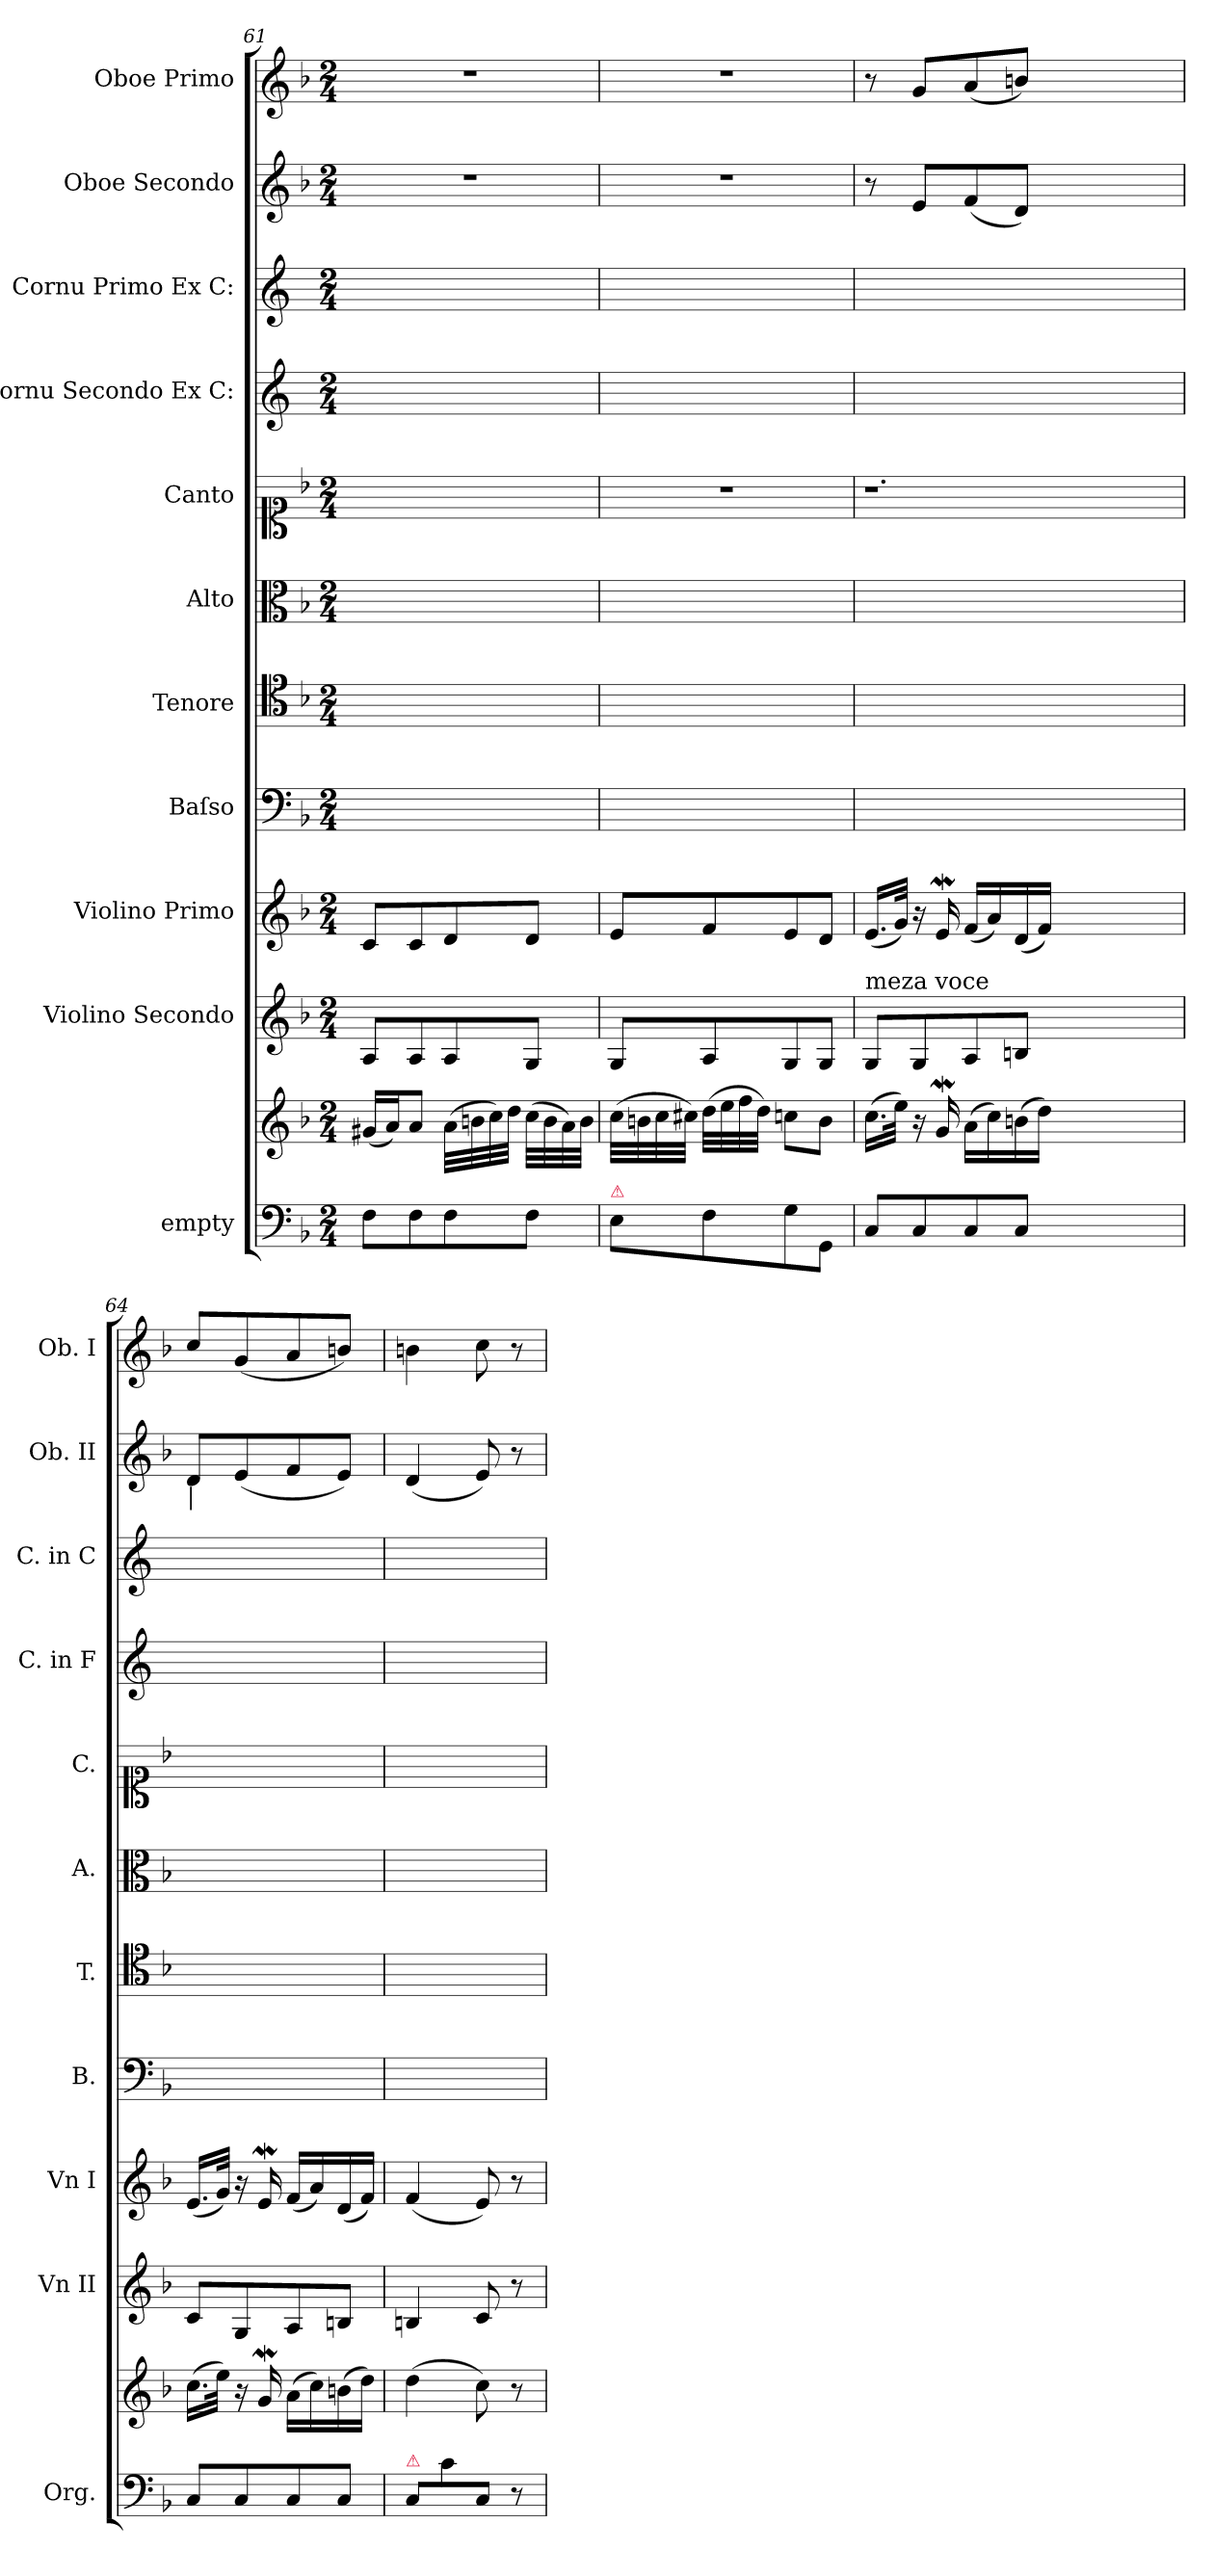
**kern	**kern	**kern	**kern	**kern	**kern	**kern	**kern	**kern	**kern	**kern	**dynam	**kern	**dynam
*part11	*part11	*part10	*part9	*part8	*part7	*part6	*part5	*part4	*part3	*part2	*part2	*part1	*part1
*staff12	*staff11	*staff10	*staff9	*staff8	*staff7	*staff6	*staff5	*staff4	*staff3	*staff2	*staff2	*staff1	*staff1
*I"empty	*	*I"Violino Secondo	*I"Violino Primo	*I"Baſso	*I"Tenore	*I"Alto	*I"Canto	*I"Cornu Secondo Ex C:	*I"Cornu Primo Ex C:	*I"Oboe Secondo	*	*I"Oboe Primo	*
*I'Org.	*	*I'Vn II	*I'Vn I	*I'B.	*I'T.	*I'A.	*I'C.	*I'C. in F	*I'C. in C	*I'Ob. II	*	*I'Ob. I	*
*clefF4	*clefG2	*clefG2	*clefG2	*clefF4	*clefC4	*clefC3	*clefC1	*clefG2	*clefG2	*clefG2	*	*clefG2	*
*	*	*	*	*	*	*	*	*ITrd4c7	*ITrd4c7	*	*	*	*
*k[b-]	*k[b-]	*k[b-]	*k[b-]	*k[b-]	*k[b-]	*k[b-]	*k[b-]	*k[b-]	*k[b-]	*k[b-]	*	*k[b-]	*
*F:	*F:	*F:	*F:	*F:	*F:	*F:	*F:	*F:	*F:	*F:	*	*F:	*
*M2/4	*M2/4	*M2/4	*M2/4	*M2/4	*M2/4	*M2/4	*M2/4	*M2/4	*M2/4	*M2/4	*	*M2/4	*
=61	=61	=61	=61	=61	=61	=61	=61	=61	=61	=61	=61	=61	=61
8F\L	(16g#X/LL	8A/L	8c/L	2ryy	2ryy	2ryy	2ryy	2ryy	2ryy	2r	.	2r	.
.	16a/J)	.	.	.	.	.	.	.	.	.	.	.	.
8F\	8a/J	8A/	8c/	.	.	.	.	.	.	.	.	.	.
8F\	(32a\LLL	8A/	8d/	.	.	.	.	.	.	.	.	.	.
.	32bn\	.	.	.	.	.	.	.	.	.	.	.	.
.	32cc\)	.	.	.	.	.	.	.	.	.	.	.	.
.	32dd\JJJ	.	.	.	.	.	.	.	.	.	.	.	.
8F\J	(32cc\LLL	8G/J	8d/J	.	.	.	.	.	.	.	.	.	.
.	32b\	.	.	.	.	.	.	.	.	.	.	.	.
.	32a\)	.	.	.	.	.	.	.	.	.	.	.	.
.	32b\JJJ	.	.	.	.	.	.	.	.	.	.	.	.
=62	=62	=62	=62	=62	=62	=62	=62	=62	=62	=62	=62	=62	=62
!LO:TX:a:color=crimson:t=⚠	!	!	!	!	!	!	!	!	!	!	!	!	!
8E\L	(32cc\LLL	8G/L	8e/L	2ryy	2ryy	2ryy	2r	2ryy	2ryy	2r	.	2r	.
.	32bn\	.	.	.	.	.	.	.	.	.	.	.	.
.	32cc\	.	.	.	.	.	.	.	.	.	.	.	.
.	32cc#X\JJJ)	.	.	.	.	.	.	.	.	.	.	.	.
8F\	(32dd\LLL	8A/	8f/	.	.	.	.	.	.	.	.	.	.
.	32ee\	.	.	.	.	.	.	.	.	.	.	.	.
.	32ff\	.	.	.	.	.	.	.	.	.	.	.	.
.	32dd\JJJ)	.	.	.	.	.	.	.	.	.	.	.	.
8G\	8ccn\L	8G/	8e/	.	.	.	.	.	.	.	.	.	.
8GG/J	8b\J	8G/J	8d/J	.	.	.	.	.	.	.	.	.	.
=63	=63	=63	=63	=63	=63	=63	=63	=63	=63	=63	=63	=63	=63
!	!	!LO:TX:a:t=meza voce	!	!	!	!	!	!	!	!	!	!	!
8C/L	(16.cc\LL	8G/L	(16.e/LL	2ryy	2ryy	2ryy	1.r	2ryy	2ryy	8r	.	8r	.
.	32ee\JJk)	.	32g/JJk)	.	.	.	.	.	.	.	.	.	.
!	!	!	!	!	!	!	!	!	!	!	!LO:DY:a	!	!LO:DY:a
8C/	16r	8G/	16r	.	.	.	.	.	.	8e/L	pio&colon;	8g/L	pio&colon;
.	16gW/	.	16eW/	.	.	.	.	.	.	.	.	.	.
8C/	(16a\LL	8A/	(16f/LL	.	.	.	.	.	.	(8f/	.	(8a/	.
.	16cc\)	.	16a/)	.	.	.	.	.	.	.	.	.	.
8C/J	(16bn\	8Bn/J	(16d/	.	.	.	.	.	.	8d/J)	.	8bn/J)	.
.	16dd\JJ)	.	16f/JJ)	.	.	.	.	.	.	.	.	.	.
1ryy	1ryy	1ryy	1ryy	1ryy	1ryy	1ryy	.	1ryy	1ryy	1ryy	.	1ryy	.
=64	=64	=64	=64	=64	=64	=64	=64	=64	=64	=64	=64	=64	=64
!	!	!	!	!	!	!	!	!	!	!LO:TX:b:t=|	!	!	!
8C/L	(16.cc\LL	8c/L	(16.e/LL	2ryy	2ryy	2ryy	2ryy	2ryy	2ryy	8d/L	.	8cc/L	.
.	32ee\JJk)	.	32g/JJk)	.	.	.	.	.	.	.	.	.	.
8C/	16r	8G/	16r	.	.	.	.	.	.	(8e/	.	(8g/	.
.	16gW/	.	16eW/	.	.	.	.	.	.	.	.	.	.
8C/	(16a\LL	8A/	(16f/LL	.	.	.	.	.	.	8f/	.	8a/	.
.	16cc\)	.	16a/)	.	.	.	.	.	.	.	.	.	.
8C/J	(16bn\	8Bn/J	(16d/	.	.	.	.	.	.	8e/J)	.	8bn/J)	.
.	16dd\JJ)	.	16f/JJ)	.	.	.	.	.	.	.	.	.	.
=65	=65	=65	=65	=65	=65	=65	=65	=65	=65	=65	=65	=65	=65
!LO:TX:a:color=crimson:t=⚠	!	!	!	!	!	!	!	!	!	!	!	!	!
8C/L	(4dd\	4Bn/	(4f/	2ryy	2ryy	2ryy	2ryy	2ryy	2ryy	(4d/	.	4bn\	.
8c\	.	.	.	.	.	.	.	.	.	.	.	.	.
8C/J	8cc\)	8c/	8e/)	.	.	.	.	.	.	8e/)	.	8cc\	.
8r	8r	8r	8r	.	.	.	.	.	.	8r	.	8r	.
=	=	=	=	=	=	=	=	=	=	=	=	=	=
*-	*-	*-	*-	*-	*-	*-	*-	*-	*-	*-	*-	*-	*-
